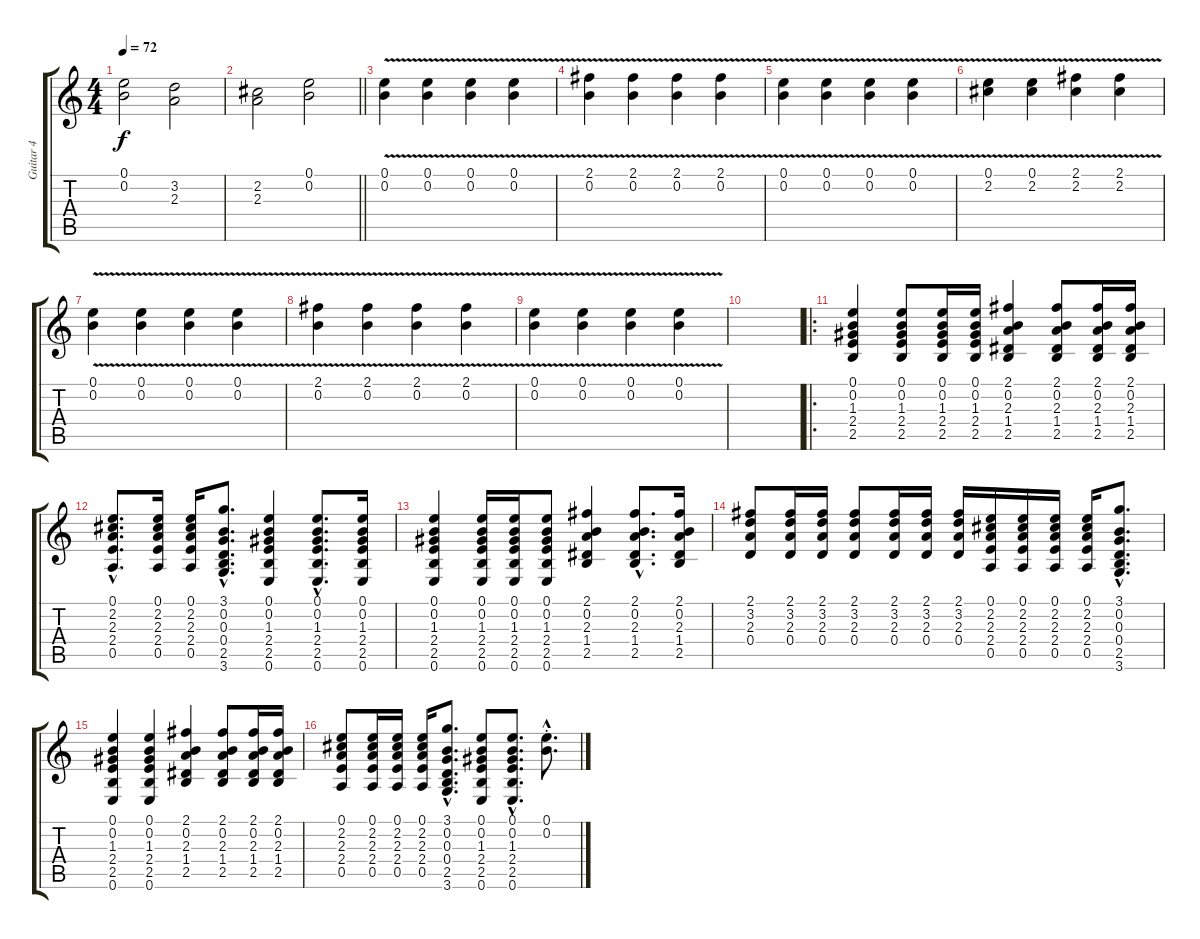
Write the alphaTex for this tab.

\track ("Guitar 4" "Guitar 4") {instrument electricguitarclean}
\staff {score tabs}
\tuning (E4 B3 G3 D3 A2 E2) {hide}
\ts (4 4)
\tempo 72
\clef g2
\ks c
(0.1 0.2).2{dy f instrument electricguitarclean} (3.2 2.3).2 |
\barLineRight lightlight
(2.2 2.3).2 (0.1 0.2).2 |
(0.1{v} 0.2{v}).4 (0.1{v} 0.2{v}).4 (0.1{v} 0.2{v}).4 (0.1{v} 0.2{v}).4 |
(2.1{v} 0.2{v}).4 (2.1{v} 0.2{v}).4 (2.1{v} 0.2{v}).4 (2.1{v} 0.2{v}).4 |
(0.1{v} 0.2{v}).4 (0.1{v} 0.2{v}).4 (0.1{v} 0.2{v}).4 (0.1{v} 0.2{v}).4 |
(0.1{v} 2.2{v}).4 (0.1{v} 2.2{v}).4 (2.1{v} 2.2{v}).4 (2.1{v} 2.2{v}).4 |
(0.1{v} 0.2{v}).4 (0.1{v} 0.2{v}).4 (0.1{v} 0.2{v}).4 (0.1{v} 0.2{v}).4 |
(2.1{v} 0.2{v}).4 (2.1{v} 0.2{v}).4 (2.1{v} 0.2{v}).4 (2.1{v} 0.2{v}).4 |
(0.1{v} 0.2{v}).4 (0.1{v} 0.2{v}).4 (0.1{v} 0.2{v}).4 (0.1{v} 0.2{v}).4 |
|
\ro
(0.1 0.2 1.3 2.4 2.5).4{volume 5 instrument acousticguitarsteel} (0.1 0.2 1.3 2.4 2.5).8 (0.1 0.2 1.3 2.4 2.5).16 (0.1 0.2 1.3 2.4 2.5).16 (2.1 0.2 2.3 1.4 2.5).4 (2.1 0.2 2.3 1.4 2.5).8 (2.1 0.2 2.3 1.4 2.5).16 (2.1 0.2 2.3 1.4 2.5).16 |
(0.1{hac} 2.2{hac} 2.3{hac} 2.4{hac} 0.5{hac}).8{d} (0.1 2.2 2.3 2.4 0.5).16 (0.1 2.2 2.3 2.4 0.5).16 (3.1{hac} 0.2{hac} 0.3{hac} 0.4{hac} 2.5{hac} 3.6{hac}).8{d} (0.1 0.2 1.3 2.4 2.5 0.6).4 (0.1{hac} 0.2{hac} 1.3{hac} 2.4{hac} 2.5{hac} 0.6{hac}).8{d} (0.1 0.2 1.3 2.4 2.5 0.6).16 |
(0.1 0.2 1.3 2.4 2.5 0.6).4 (0.1 0.2 1.3 2.4 2.5 0.6).16 (0.1 0.2 1.3 2.4 2.5 0.6).16 (0.1 0.2 1.3 2.4 2.5 0.6).8 (2.1 0.2 2.3 1.4 2.5).4 (2.1{hac} 0.2{hac} 2.3{hac} 1.4{hac} 2.5{hac}).8{d} (2.1 0.2 2.3 1.4 2.5).16 |
(2.1 3.2 2.3 0.4).8 (2.1 3.2 2.3 0.4).16 (2.1 3.2 2.3 0.4).16 (2.1 3.2 2.3 0.4).8 (2.1 3.2 2.3 0.4).16 (2.1 3.2 2.3 0.4).16 (2.1 3.2 2.3 0.4).16 (0.1 2.2 2.3 2.4 0.5).16 (0.1 2.2 2.3 2.4 0.5).16 (0.1 2.2 2.3 2.4 0.5).16 (0.1 2.2 2.3 2.4 0.5).16 (3.1{hac} 0.2{hac} 0.3{hac} 0.4{hac} 2.5{hac} 3.6{hac}).8{d} |
(0.1 0.2 1.3 2.4 2.5 0.6).4 (0.1 0.2 1.3 2.4 2.5 0.6).4 (2.1 0.2 2.3 1.4 2.5).4 (2.1 0.2 2.3 1.4 2.5).8 (2.1 0.2 2.3 1.4 2.5).16 (2.1 0.2 2.3 1.4 2.5).16 |
(0.1 2.2 2.3 2.4 0.5).8 (0.1 2.2 2.3 2.4 0.5).16 (0.1 2.2 2.3 2.4 0.5).16 (0.1 2.2 2.3 2.4 0.5).16 (3.1{hac} 0.2{hac} 0.3{hac} 0.4{hac} 2.5{hac} 3.6{hac}).8{d} (0.1 0.2 1.3 2.4 2.5 0.6).8 (0.1{hac} 0.2{hac} 1.3{hac} 2.4{hac} 2.5{hac} 0.6{hac}).8{d} (0.1{hac st} 0.2{hac st}).8{d}
